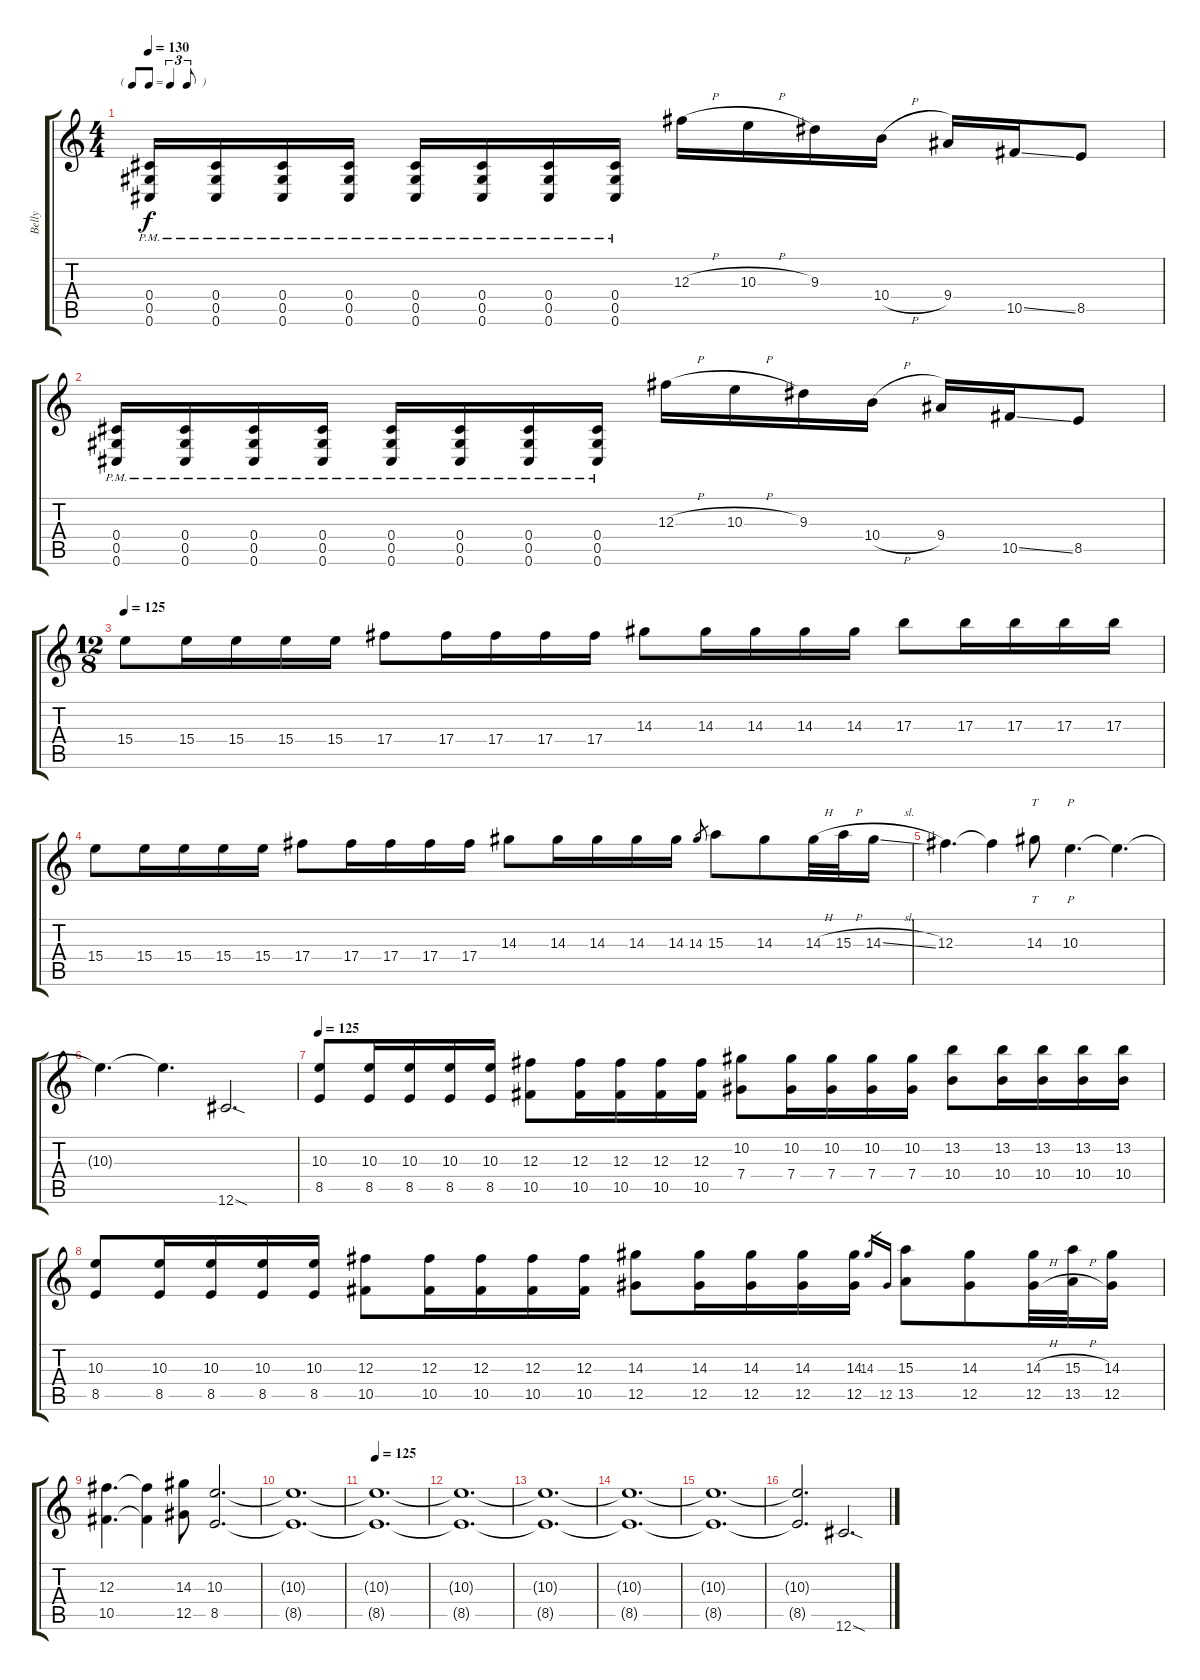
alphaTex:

\track ("Belly" "Belly") {instrument acousticguitarsteel}
\staff {score tabs}
\tuning (Eb4 Bb3 Gb3 Db3 Ab2 Db2) {hide}
\ts (4 4)
\tf triplet8th
\tempo 130
\clef g2
\ks c
(0.4{pm} 0.5{pm} 0.6{pm}).16{dy f} (0.4{pm} 0.5{pm} 0.6{pm}).16 (0.4{pm} 0.5{pm} 0.6{pm}).16 (0.4{pm} 0.5{pm} 0.6{pm}).16 (0.4{pm} 0.5{pm} 0.6{pm}).16 (0.4{pm} 0.5{pm} 0.6{pm}).16 (0.4{pm} 0.5{pm} 0.6{pm}).16 (0.4{pm} 0.5{pm} 0.6{pm}).16 12.3{h}.16 10.3{h}.16 9.3.16 10.4{h}.16 9.4.16 10.5{ss}.16 8.5.8 |
(0.4{pm} 0.5{pm} 0.6{pm}).16 (0.4{pm} 0.5{pm} 0.6{pm}).16 (0.4{pm} 0.5{pm} 0.6{pm}).16 (0.4{pm} 0.5{pm} 0.6{pm}).16 (0.4{pm} 0.5{pm} 0.6{pm}).16 (0.4{pm} 0.5{pm} 0.6{pm}).16 (0.4{pm} 0.5{pm} 0.6{pm}).16 (0.4{pm} 0.5{pm} 0.6{pm}).16 12.3{h}.16 10.3{h}.16 9.3.16 10.4{h}.16 9.4.16 10.5{ss}.16 8.5.8 |
\ts (12 8)
\tempo 125
15.4.8 15.4.16 15.4.16 15.4.16 15.4.16 17.4.8 17.4.16 17.4.16 17.4.16 17.4.16 14.3.8 14.3.16 14.3.16 14.3.16 14.3.16 17.3.8 17.3.16 17.3.16 17.3.16 17.3.16 |
15.4.8 15.4.16 15.4.16 15.4.16 15.4.16 17.4.8 17.4.16 17.4.16 17.4.16 17.4.16 14.3.8 14.3.16 14.3.16 14.3.16 14.3.16 14.3.8{gr} 15.3.8 14.3.8 14.3{h}.32 15.3{h}.32 14.3{sl}.16 |
12.3.4{d} 12.3{t}.4 14.3.8{tt} 10.3.4{p d} 10.3{t}.4{d} |
10.3{t}.4{d} 10.3{t}.4{d} 12.6{sod}.2{d} |
\tempo 125
(10.3 8.5).8 (10.3 8.5).16 (10.3 8.5).16 (10.3 8.5).16 (10.3 8.5).16 (12.3 10.5).8 (12.3 10.5).16 (12.3 10.5).16 (12.3 10.5).16 (12.3 10.5).16 (10.2 7.4).8 (10.2 7.4).16 (10.2 7.4).16 (10.2 7.4).16 (10.2 7.4).16 (13.2 10.4).8 (13.2 10.4).16 (13.2 10.4).16 (13.2 10.4).16 (13.2 10.4).16 |
(10.3 8.5).8 (10.3 8.5).16 (10.3 8.5).16 (10.3 8.5).16 (10.3 8.5).16 (12.3 10.5).8 (12.3 10.5).16 (12.3 10.5).16 (12.3 10.5).16 (12.3 10.5).16 (14.3 12.5).8 (14.3 12.5).16 (14.3 12.5).16 (14.3 12.5).16 (14.3 12.5).16 14.3.16{gr} 12.5.16{gr} (15.3 13.5).8 (14.3 12.5).8 (14.3{h} 12.5{h}).32 (15.3{h} 13.5{h}).32 (14.3 12.5).16 |
(12.3 10.5).4{d} (12.3{t} 10.5{t}).4 (14.3 12.5).8 (10.3 8.5).2{d} |
(10.3{t} 8.5{t}).1{d} |
\tempo 125
(10.3{t} 8.5{t}).1{d} |
(10.3{t} 8.5{t}).1{d} |
(10.3{t} 8.5{t}).1{d} |
(10.3{t} 8.5{t}).1{d} |
(10.3{t} 8.5{t}).1{d} |
(10.3{t} 8.5{t}).2{d} 12.6{sod}.2{d}
